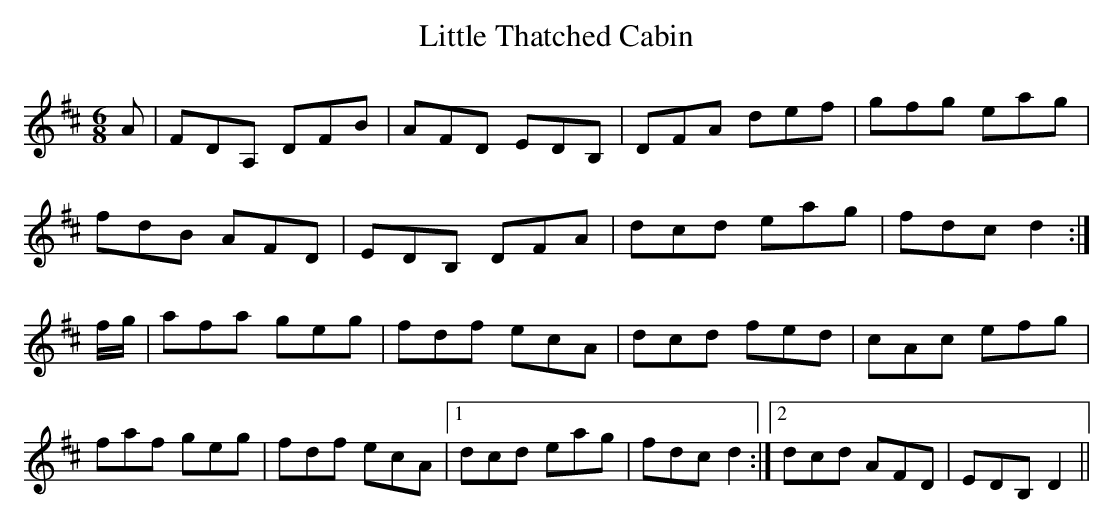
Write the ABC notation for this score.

X:1
T: Little Thatched Cabin
M: 6/8
L: 1/8
K: D
A|FDA, DFB|AFD EDB,|DFA def|gfg eag|
fdB AFD|EDB, DFA|dcd eag|fdc d2 :|
f/g/|afa geg|fdf ecA|dcd fed|cAc efg|
faf geg|fdf ecA|1 dcd eag|fdc d2 :|2\
dcd AFD|EDB, D2 ||
